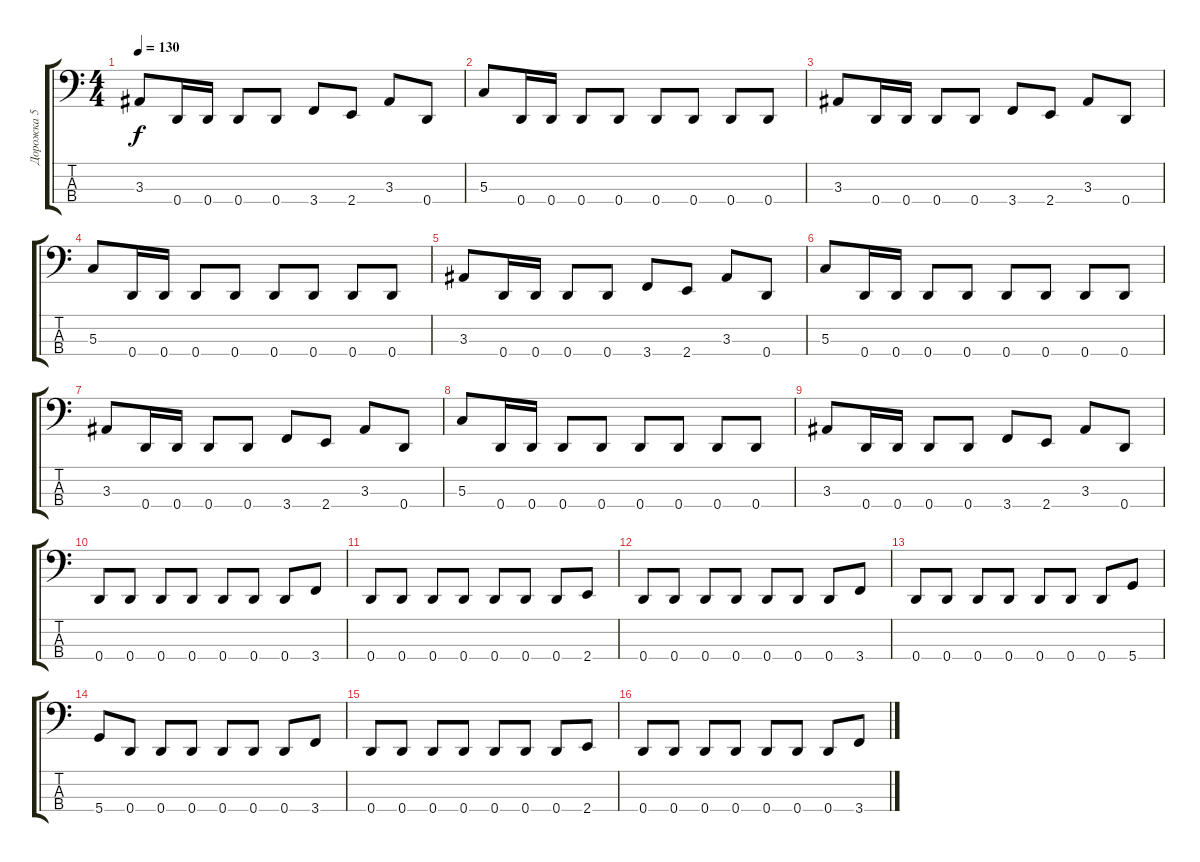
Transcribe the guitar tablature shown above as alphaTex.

\track ("Дорожка 5" "Дорожка 5") {instrument electricbasspick}
\staff {score tabs}
\tuning (F2 C2 G1 D1) {hide}
\ts (4 4)
\tempo 130
\clef f4
\ks c
3.3.8{dy f} 0.4.16 0.4.16 0.4.8 0.4.8 3.4.8 2.4.8 3.3.8 0.4.8 |
5.3.8 0.4.16 0.4.16 0.4.8 0.4.8 0.4.8 0.4.8 0.4.8 0.4.8 |
3.3.8 0.4.16 0.4.16 0.4.8 0.4.8 3.4.8 2.4.8 3.3.8 0.4.8 |
5.3.8 0.4.16 0.4.16 0.4.8 0.4.8 0.4.8 0.4.8 0.4.8 0.4.8 |
3.3.8 0.4.16 0.4.16 0.4.8 0.4.8 3.4.8 2.4.8 3.3.8 0.4.8 |
5.3.8 0.4.16 0.4.16 0.4.8 0.4.8 0.4.8 0.4.8 0.4.8 0.4.8 |
3.3.8 0.4.16 0.4.16 0.4.8 0.4.8 3.4.8 2.4.8 3.3.8 0.4.8 |
5.3.8 0.4.16 0.4.16 0.4.8 0.4.8 0.4.8 0.4.8 0.4.8 0.4.8 |
3.3.8 0.4.16 0.4.16 0.4.8 0.4.8 3.4.8 2.4.8 3.3.8 0.4.8 |
0.4.8 0.4.8 0.4.8 0.4.8 0.4.8 0.4.8 0.4.8 3.4.8 |
0.4.8 0.4.8 0.4.8 0.4.8 0.4.8 0.4.8 0.4.8 2.4.8 |
0.4.8 0.4.8 0.4.8 0.4.8 0.4.8 0.4.8 0.4.8 3.4.8 |
0.4.8 0.4.8 0.4.8 0.4.8 0.4.8 0.4.8 0.4.8 5.4.8 |
5.4.8 0.4.8 0.4.8 0.4.8 0.4.8 0.4.8 0.4.8 3.4.8 |
0.4.8 0.4.8 0.4.8 0.4.8 0.4.8 0.4.8 0.4.8 2.4.8 |
0.4.8 0.4.8 0.4.8 0.4.8 0.4.8 0.4.8 0.4.8 3.4.8
